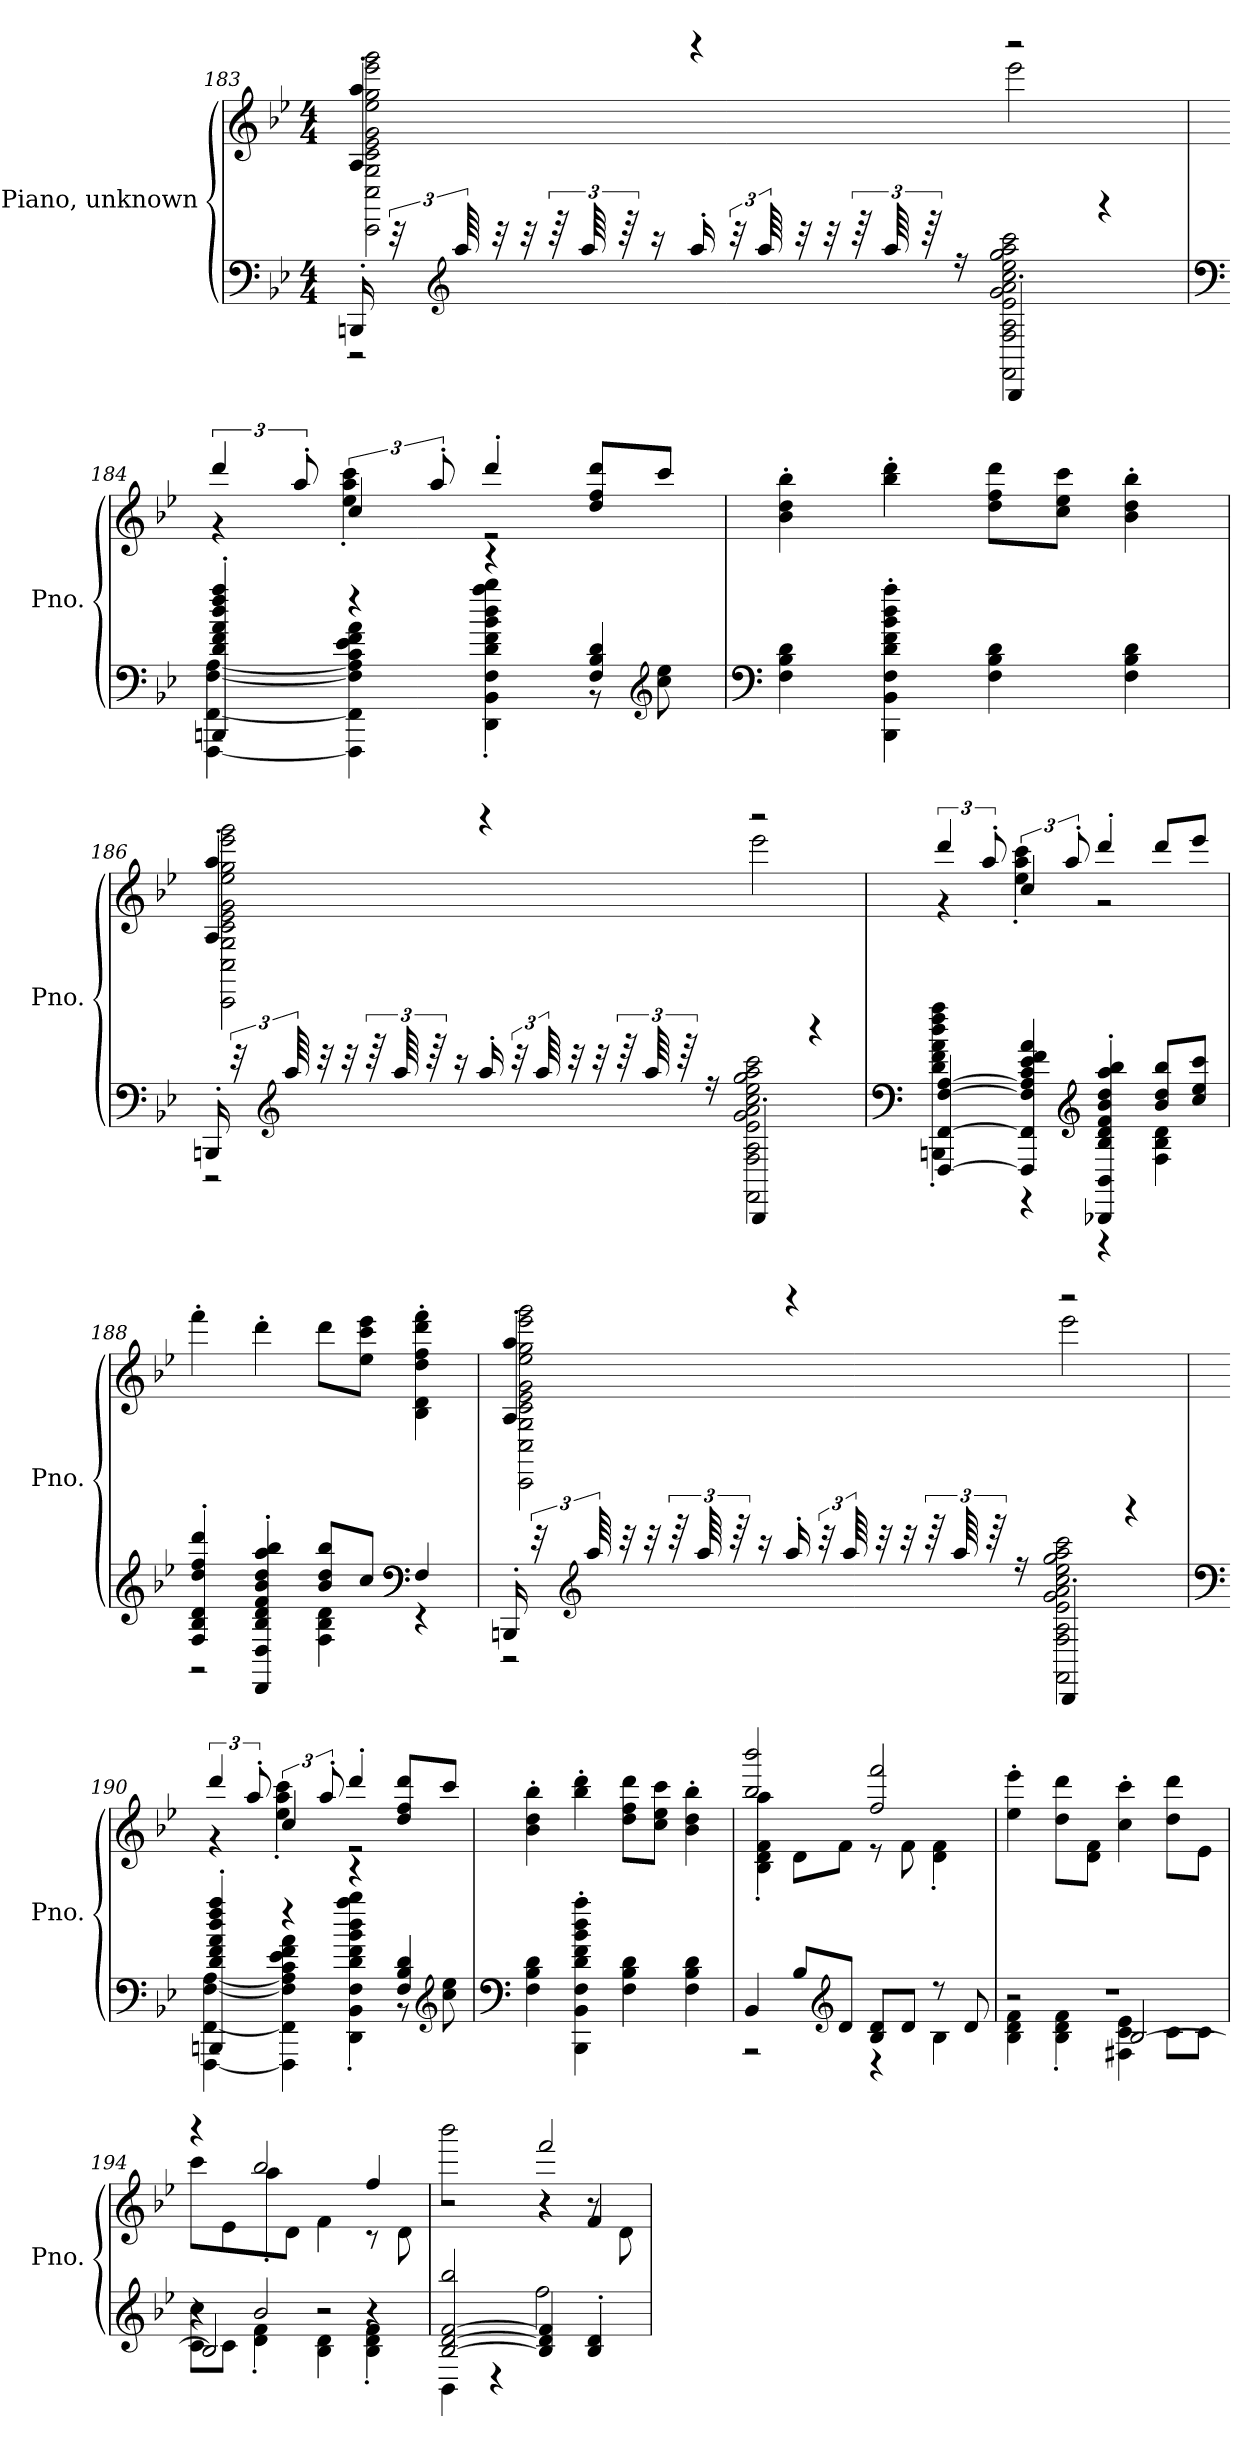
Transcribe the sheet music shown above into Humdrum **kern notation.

**kern	**kern
*part1	*part1
*staff2	*staff1
*I"Piano, unknown	*
*I'Pno.	*
*clefF4	*clefG2
*k[b-e-]	*k[b-e-]
*M4/4	*M4/4
=183	=183
*^	*^
16BBBn'/	2r	4A/' 4aa/'	2CC\ 2C\ 2G\ 2c\ 2e-\ 2g\ 2ee-\ 2gg\ 2eee-\ 2ggg\
48r	.	.	.
*clefG2	*	*	*
96aa/	.	.	.
32r	.	.	.
32r	.	.	.
96r	.	.	.
96aa/	.	.	.
96r	.	.	.
16r	.	.	.
16aa'/	.	4r	.
48r	.	.	.
96aa/	.	.	.
32r	.	.	.
32r	.	.	.
96r	.	.	.
96aa/	.	.	.
96r	.	.	.
16r	.	.	.
4BBB'/	2FF\ 2F\ 2A\ 2e-\ 2g\ 2a\ 2cc\ 2ee-\ 2gg\ 2aa\ 2ccc\	2r	2eee-\
4r	.	.	.
!!LO:LB:g=z	!!
=184	=184	=184	=184
*clefF4	*	*	*
4BBBn/' 4d/' 4f/' 4a/' 4dd/' 4ff/' 4aa/'	[4FFF\ [4FF\ [4F\ [4A\	6ddd/	4r
.	.	12aa'/	.
4r	4FFF\] 4FF\] 4F\] 4A\] 4c\ 4e-\ 4f\ 4a\	6cc/	4ee-\' 4aa\' 4ccc\'
.	.	12aa'/	.
4r	4DD\' 4BB-\' 4F\' 4d\' 4f\' 4b-\' 4dd\' 4aa\' 4bb-\'	4ddd'/	2r
4F/ 4B-/ 4d/	8r	8dd/ 8ff/ 8ddd/L	.
*clefG2	*	*	*
.	8cc\ 8ee-\	8ccc/J	.
*v	*v	*	*
*	*v	*v
=185	=185
*clefF4	*
4F\ 4B-\ 4d\	4b-\' 4dd\' 4bb-\'
4BBB-\' 4BB-\' 4F\' 4d\' 4f\' 4b-\' 4dd\' 4aa\'	4bb-\' 4ddd\'
4F\ 4B-\ 4d\	8dd\ 8ff\ 8ddd\L
.	8cc\ 8ee-\ 8ccc\J
4F\ 4B-\ 4d\	4b-\' 4dd\' 4bb-\'
!!LO:LB:g=z
=186	=186
*^	*^
16BBBn'/	2r	4A/' 4aa/'	2CC\ 2C\ 2G\ 2c\ 2e-\ 2g\ 2ee-\ 2gg\ 2eee-\ 2ggg\
48r	.	.	.
*clefG2	*	*	*
96aa/	.	.	.
32r	.	.	.
32r	.	.	.
96r	.	.	.
96aa/	.	.	.
96r	.	.	.
16r	.	.	.
16aa'/	.	4r	.
48r	.	.	.
96aa/	.	.	.
32r	.	.	.
32r	.	.	.
96r	.	.	.
96aa/	.	.	.
96r	.	.	.
16r	.	.	.
4BBB'/	2FF\ 2F\ 2A\ 2e-\ 2g\ 2a\ 2cc\ 2ee-\ 2gg\ 2aa\ 2ccc\	2r	2eee-\
4r	.	.	.
=187	=187	=187	=187
*clefF4	*	*	*
[4FFF/ [4FF/ [4F/ [4A/	4BBBn\' 4d\' 4f\' 4a\' 4dd\' 4ff\' 4aa\'	6ddd/	4r
.	.	12aa'/	.
4FFF/] 4FF/] 4F/] 4A/] 4c/ 4e-/ 4f/ 4a/	4r	6cc/	4ee-\' 4aa\' 4ccc\'
.	.	12aa'/	.
*clefG2	*	*	*
4BBB-X/' 4BB-/' 4B-/' 4d/' 4f/' 4b-/' 4dd/' 4aa/' 4bb-/'	4r	4ddd'/	2r
8b-/ 8dd/ 8bb-/L	4F\ 4B-\ 4d\	8ddd/L	.
8cc/ 8ee-/ 8ccc/J	.	8eee-/J	.
*	*	*v	*v
!!LO:PB:g=z
=188	=188	=188
4F/' 4B-/' 4d/' 4dd/' 4ff/' 4ddd/'	2r	4fff'\
4DD/' 4D/' 4B-/' 4d/' 4f/' 4b-/' 4dd/' 4aa/' 4bb-/'	.	4ddd'\
8b-/ 8dd/ 8bb-/L	4F\ 4B-\ 4d\	8ddd\L
8cc/J	.	8ee-\ 8ccc\ 8eee-\J
*clefF4	*	*
4F/	4r	4B-\' 4d\' 4dd\' 4ff\' 4ddd\' 4fff\'
=189	=189	=189
*	*	*^
16BBBn'/	2r	4A/' 4aa/'	2CC\ 2C\ 2G\ 2c\ 2e-\ 2g\ 2ee-\ 2gg\ 2eee-\ 2ggg\
48r	.	.	.
*clefG2	*	*	*
96aa/	.	.	.
32r	.	.	.
32r	.	.	.
96r	.	.	.
96aa/	.	.	.
96r	.	.	.
16r	.	.	.
16aa'/	.	4r	.
48r	.	.	.
96aa/	.	.	.
32r	.	.	.
32r	.	.	.
96r	.	.	.
96aa/	.	.	.
96r	.	.	.
16r	.	.	.
4BBB'/	2FF\ 2F\ 2A\ 2e-\ 2g\ 2a\ 2cc\ 2ee-\ 2gg\ 2aa\ 2ccc\	2r	2eee-\
4r	.	.	.
!!LO:LB:g=z	!!
=190	=190	=190	=190
*clefF4	*	*	*
4BBBn/' 4d/' 4f/' 4a/' 4dd/' 4ff/' 4aa/'	[4FFF\ [4FF\ [4F\ [4A\	6ddd/	4r
.	.	12aa'/	.
4r	4FFF\] 4FF\] 4F\] 4A\] 4c\ 4e-\ 4f\ 4a\	6cc/	4ee-\' 4aa\' 4ccc\'
.	.	12aa'/	.
4r	4DD\' 4BB-\' 4F\' 4d\' 4f\' 4b-\' 4dd\' 4aa\' 4bb-\'	4ddd'/	2r
4F/ 4B-/ 4d/	8r	8dd/ 8ff/ 8ddd/L	.
*clefG2	*	*	*
.	8cc\ 8ee-\	8ccc/J	.
*v	*v	*	*
*	*v	*v
=191	=191
*clefF4	*
4F\ 4B-\ 4d\	4b-\' 4dd\' 4bb-\'
4BBB-\' 4BB-\' 4F\' 4d\' 4f\' 4b-\' 4dd\' 4aa\'	4bb-\' 4ddd\'
4F\ 4B-\ 4d\	8dd\ 8ff\ 8ddd\L
.	8cc\ 8ee-\ 8ccc\J
4F\ 4B-\ 4d\	4b-\' 4dd\' 4bb-\'
=192	=192
*^	*^
4BB-/	2r	2bb-/ 2bbb-/	4B-\' 4d\' 4f\' 4aa\'
8B-/L	.	.	8d\L
*clefG2	*	*	*
8d/J	.	.	8f\J
8B-/ 8d/L	4r	2ff/ 2fff/	8r
8d/J	.	.	8f\
8r	4B-\	.	4d\' 4f\'
8d/	.	.	.
*	*	*v	*v
=193	=193	=193
*	*^	*
1r	4B-\ 4d\ 4f\	2r	4ee-\' 4eee-\'
.	4B-\' 4d\' 4f\'	.	8dd\ 8ddd\L
.	.	.	8d\ 8f\J
.	4F#X\ 4c\ 4e-\	[2B-/	4cc\' 4ccc\'
.	8c\L	.	8dd\ 8ddd\L
.	8c\J	.	8e-\J
!!LO:LB:g=z
=194	=194	=194	=194
*	*	*	*^
4r	8c\ 8cc\L	2B-/]	4r	8ccc\L
.	8c\J	.	.	8e-\
2b-/	4d\' 4f\'	.	2bb-/	8aa'\
.	.	.	.	8d\J
.	4B-\ 4d\	2r	.	4f\
4r	4B-\' 4d\' 4f\'	.	4ff/	8r
.	.	.	.	8d\
*	*v	*v	*	*
=195	=195	=195	=195
*	*	*	*^
[2B-/ [2d/ [2f/ 2bb-/	4BB-\	2r	2bbb-\	2r
.	4r	.	.	.
4B-/] 4d/] 4f/]	2ff\	2fff/	4r	4r
4B-/' 4d/'	.	.	8r	4f/
.	.	.	8d\	.
*v	*v	*	*	*
*	*v	*v	*v
=	=
*-	*-
